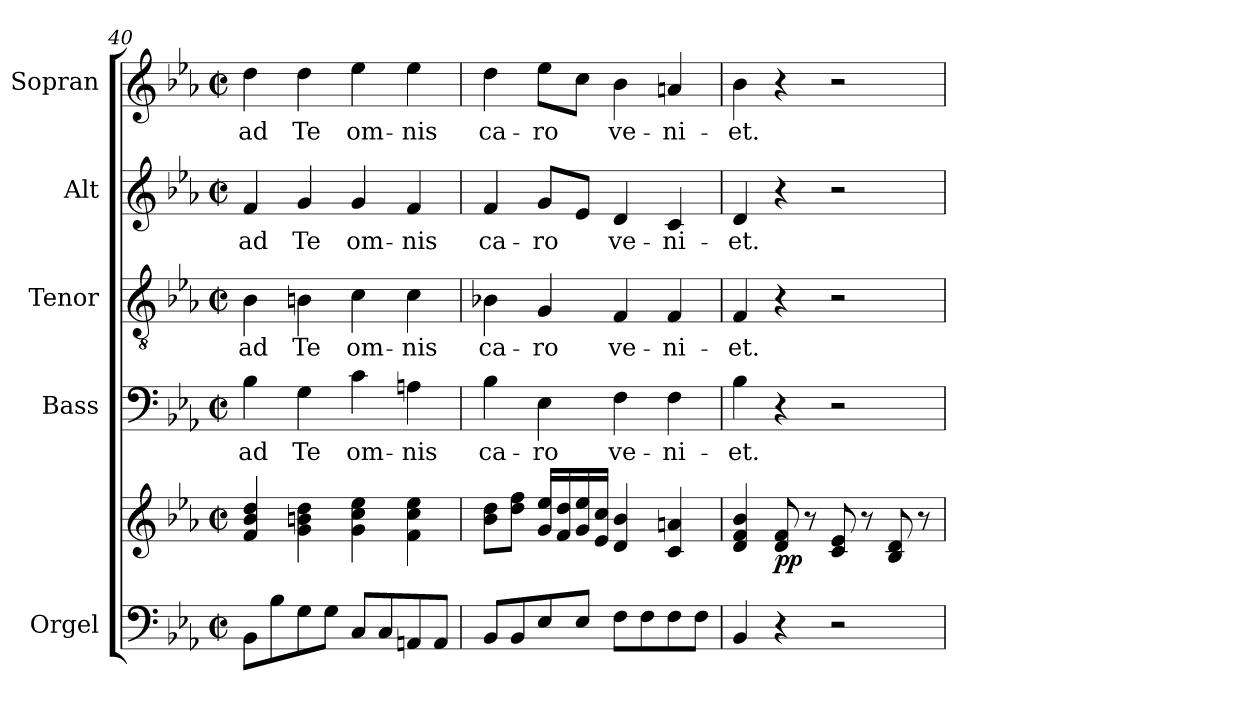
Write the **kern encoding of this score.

**kern	**kern	**dynam	**kern	**text	**kern	**text	**kern	**text	**kern	**text
*part5	*part5	*part5	*part4	*part4	*part3	*part3	*part2	*part2	*part1	*part1
*staff6	*staff5	*staff5/6	*staff4	*staff4	*staff3	*staff3	*staff2	*staff2	*staff1	*staff1
*I"Orgel	*	*	*I"Bass	*	*I"Tenor	*	*I"Alt	*	*I"Sopran	*
*I'Org.	*	*	*I'B.	*	*I'T.	*	*I'A.	*	*I'S.	*
*clefF4	*clefG2	*	*clefF4	*	*clefGv2	*	*clefG2	*	*clefG2	*
*k[b-e-a-]	*k[b-e-a-]	*	*k[b-e-a-]	*	*k[b-e-a-]	*	*k[b-e-a-]	*	*k[b-e-a-]	*
*E-:	*E-:	*	*E-:	*	*E-:	*	*E-:	*	*E-:	*
*M2/2	*M2/2	*	*M2/2	*	*M2/2	*	*M2/2	*	*M2/2	*
*met(c|)	*met(c|)	*	*met(c|)	*	*met(c|)	*	*met(c|)	*	*met(c|)	*
=40	=40	=40	=40	=40	=40	=40	=40	=40	=40	=40
!	!	!	!	!LO:LY:b	!	!LO:LY:b	!	!LO:LY:b	!	!LO:LY:b
8BB-\L	4f/ 4b-/ 4dd/	.	4B-\	ad	4B-\	ad	4f/	ad	4dd\	ad
8B-\	.	.	.	.	.	.	.	.	.	.
!	!	!	!	!LO:LY:b	!	!LO:LY:b	!	!LO:LY:b	!	!LO:LY:b
8G\	4g\ 4bn\ 4dd\	.	4G\	Te	4Bn\	Te	4g/	Te	4dd\	Te
8G\J	.	.	.	.	.	.	.	.	.	.
!	!	!	!	!LO:LY:b	!	!LO:LY:b	!	!LO:LY:b	!	!LO:LY:b
8C/L	4g\ 4cc\ 4ee-\	.	4c\	om-	4c\	om-	4g/	om-	4ee-\	om-
8C/	.	.	.	.	.	.	.	.	.	.
!	!	!	!	!LO:LY:b	!	!LO:LY:b	!	!LO:LY:b	!	!LO:LY:b
8AAn/	4f\ 4cc\ 4ee-\	.	4An\	-nis	4c\	-nis	4f/	-nis	4ee-\	-nis
8AA/J	.	.	.	.	.	.	.	.	.	.
=41	=41	=41	=41	=41	=41	=41	=41	=41	=41	=41
!	!	!	!	!LO:LY:b	!	!LO:LY:b	!	!LO:LY:b	!	!LO:LY:b
8BB-/L	8b-\ 8dd\L	.	4B-\	ca-	4B-X\	ca-	4f/	ca-	4dd\	ca-
8BB-/	8dd\ 8ff\J	.	.	.	.	.	.	.	.	.
!	!	!	!	!LO:LY:b	!	!LO:LY:b	!	!LO:LY:b	!	!LO:LY:b
8E-/	16g/ 16ee-/LL	.	4E-\	-ro	4G/	-ro	8g/L	-ro	8ee-\L	-ro
.	16f/ 16dd/	.	.	.	.	.	.	.	.	.
8E-/J	16g/ 16ee-/	.	.	.	.	.	8e-/J	.	8cc\J	.
.	16e-/ 16cc/JJ	.	.	.	.	.	.	.	.	.
!	!	!	!	!LO:LY:b	!	!LO:LY:b	!	!LO:LY:b	!	!LO:LY:b
8F\L	4d/ 4b-/	.	4F\	ve-	4F/	ve-	4d/	ve-	4b-\	ve-
8F\	.	.	.	.	.	.	.	.	.	.
!	!	!	!	!LO:LY:b	!	!LO:LY:b	!	!LO:LY:b	!	!LO:LY:b
8F\	4c/ 4an/	.	4F\	-ni-	4F/	-ni-	4c/	-ni-	4an/	-ni-
8F\J	.	.	.	.	.	.	.	.	.	.
=42	=42	=42	=42	=42	=42	=42	=42	=42	=42	=42
!	!	!	!	!LO:LY:b	!	!LO:LY:b	!	!LO:LY:b	!	!LO:LY:b
4BB-/	4d/ 4f/ 4b-/	.	4B-\	-et.	4F/	-et.	4d/	-et.	4b-\	-et.
!	!	!LO:DY:b	!	!	!	!	!	!	!	!
4r	8d/ 8f/	pp	4r	.	4r	.	4r	.	4r	.
.	8r	.	.	.	.	.	.	.	.	.
2r	8c/ 8e-/	.	2r	.	2r	.	2r	.	2r	.
.	8r	.	.	.	.	.	.	.	.	.
.	8B-/ 8d/	.	.	.	.	.	.	.	.	.
.	8r	.	.	.	.	.	.	.	.	.
=	=	=	=	=	=	=	=	=	=	=
*-	*-	*-	*-	*-	*-	*-	*-	*-	*-	*-
